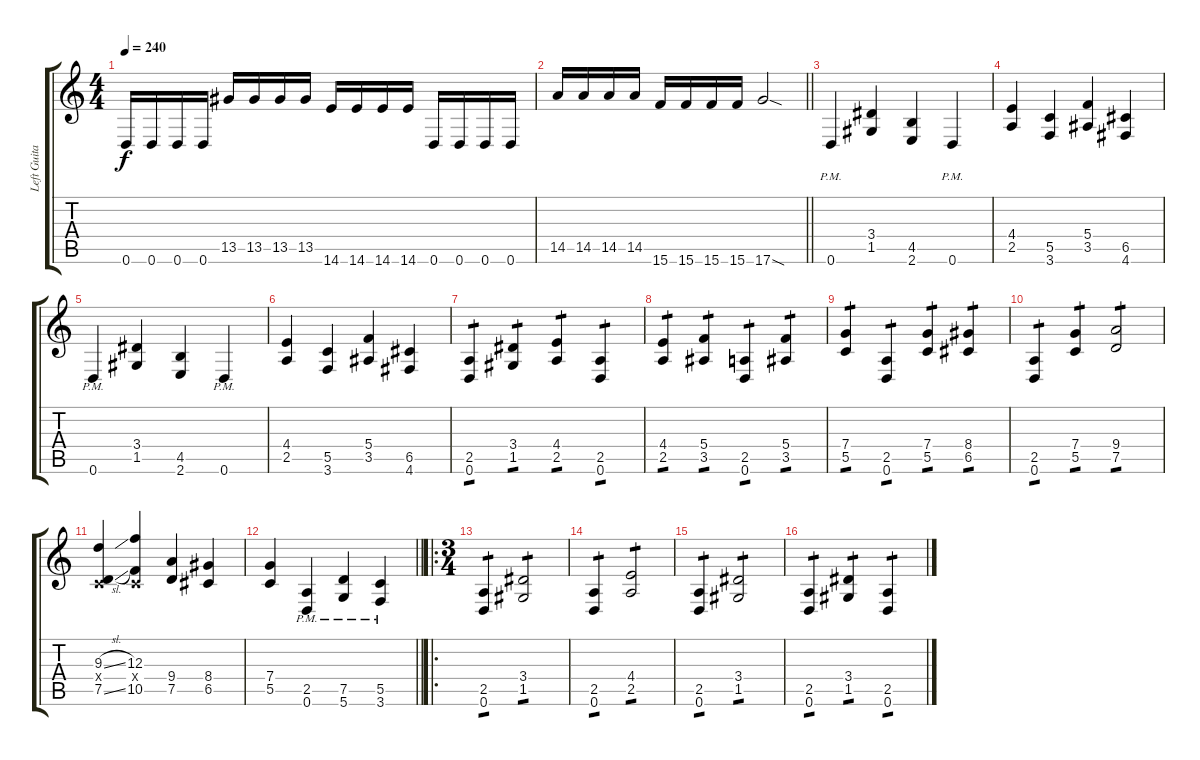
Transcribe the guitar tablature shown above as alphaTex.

\track ("Left Guitar" "Left Guita") {instrument distortionguitar}
\staff {score tabs}
\tuning (D4 A3 F3 C3 G2 D2) {hide}
\ts (4 4)
\tempo 240
\clef g2
\ks c
0.6.16{dy f} 0.6.16 0.6.16 0.6.16 13.5.16 13.5.16 13.5.16 13.5.16 14.6.16 14.6.16 14.6.16 14.6.16 0.6.16 0.6.16 0.6.16 0.6.16 |
\barLineRight lightlight
14.5.16 14.5.16 14.5.16 14.5.16 15.6.16 15.6.16 15.6.16 15.6.16 17.6{sod}.2 |
\section ("" "")
0.6{pm}.4 (3.4 1.5).4 (4.5 2.6).4 0.6{pm}.4 |
(4.4 2.5).4 (5.5 3.6).4 (5.4 3.5).4 (6.5 4.6).4 |
0.6{pm}.4 (3.4 1.5).4 (4.5 2.6).4 0.6{pm}.4 |
(4.4 2.5).4 (5.5 3.6).4 (5.4 3.5).4 (6.5 4.6).4 |
(2.5 0.6).4{tp 1} (3.4 1.5).4{tp 1} (4.4 2.5).4{tp 1} (2.5 0.6).4{tp 1} |
(4.4 2.5).4{tp 1} (5.4 3.5).4{tp 1} (2.5 0.6).4{tp 1} (5.4 3.5).4{tp 1} |
(7.4 5.5).4{tp 1} (2.5 0.6).4{tp 1} (7.4 5.5).4{tp 1} (8.4 6.5).4{tp 1} |
(2.5 0.6).4{tp 1} (7.4 5.5).4{tp 1} (9.4 7.5).2{tp 1} |
(9.3{sl} 0.4{x} 7.5{sl}).4 (12.3 0.4{x} 10.5).4 (9.4 7.5).4 (8.4 6.5).4 |
\barLineRight lightlight
(7.4 5.5).4 (2.5{pm} 0.6{pm}).4 (7.5{pm} 5.6{pm}).4 (5.5{pm} 3.6{pm}).4 |
\ro
\ts (3 4)
\section ("" "")
(2.5 0.6).4{tp 1} (3.4 1.5).2{tp 1} |
(2.5 0.6).4{tp 1} (4.4 2.5).2{tp 1} |
(2.5 0.6).4{tp 1} (3.4 1.5).2{tp 1} |
(2.5 0.6).4{tp 1} (3.4 1.5).4{tp 1} (2.5 0.6).4{tp 1}
